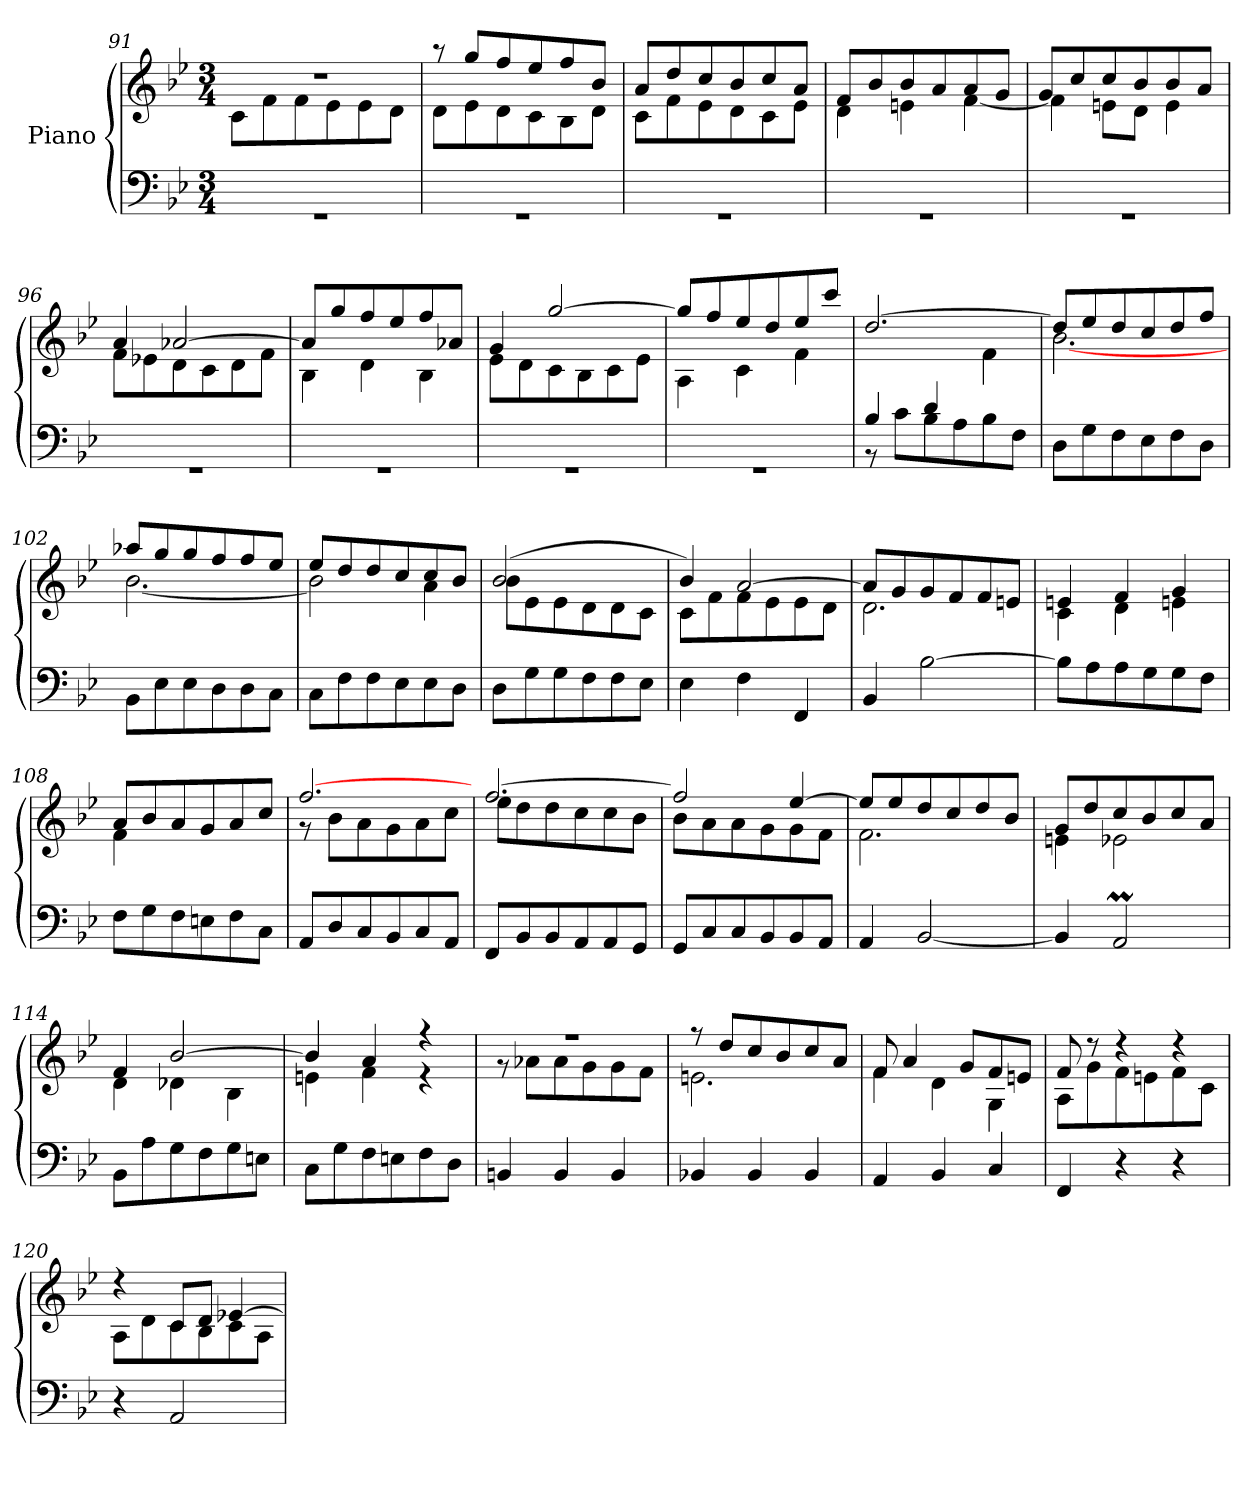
**kern	**kern
*part1	*part1
*staff2	*staff1
*I"Piano	*
*clefF4	*clefG2
*k[b-e-]	*k[b-e-]
*B-:	*B-:
*M3/4	*M3/4
=91	=91
*^	*
!LO:N:vis=1	!LO:N:vis=1	!LO:N:vis=1
*	*	*^
2.ryy	2.r	2.r	8c\L
.	.	.	8f\
.	.	.	8f\
.	.	.	8e-\
.	.	.	8e-\
.	.	.	8d\J
=92	=92	=92	=92
!LO:N:vis=1	!LO:N:vis=1	!	!
2.ryy	2.r	8r	8dL
.	.	8ggL	8e-
.	.	8ff	8d
.	.	8ee-	8c
.	.	8ff	8B-
.	.	8b-J	8dJ
=93	=93	=93	=93
!LO:N:vis=1	!LO:N:vis=1	!	!
2.ryy	2.r	8aL	8c\L
.	.	8dd	8f\
.	.	8cc	8e-\
.	.	8b-	8d\
.	.	8cc	8c\
.	.	8aJ	8e-\J
!!LO:LB:g=z	!!
=94	=94	=94	=94
!LO:N:vis=1	!LO:N:vis=1	!	!
2.ryy	2.r	8fL	4d\
.	.	8b-	.
.	.	8b-	4en\
.	.	8a	.
.	.	8a	[4f\
.	.	8gJ	.
=95	=95	=95	=95
!LO:N:vis=1	!LO:N:vis=1	!	!
2.ryy	2.r	8gL	4f\]
.	.	8cc	.
.	.	8cc	8en\L
.	.	8b-	8d\J
.	.	8b-	4e\
.	.	8aJ	.
=96	=96	=96	=96
!LO:N:vis=1	!LO:N:vis=1	!	!
2.ryy	2.r	4a/	8f\L
.	.	.	8e-X\
.	.	[2a-X/	8d\
.	.	.	8c\
.	.	.	8d\
.	.	.	8f\J
=97	=97	=97	=97
!LO:N:vis=1	!LO:N:vis=1	!	!
2.ryy	2.r	8a-/L]	4B-\
.	.	8gg/	.
.	.	8ff/	4d\
.	.	8ee-/	.
.	.	8ff/	4B-\
.	.	8a-/J	.
=98	=98	=98	=98
!LO:N:vis=1	!LO:N:vis=1	!	!
2.ryy	2.r	4g/	8e-L
.	.	.	8d
.	.	[2gg	8c
.	.	.	8B-
.	.	.	8c
.	.	.	8e-J
!!LO:LB:g=z	!!
=99	=99	=99	=99
!LO:N:vis=1	!LO:N:vis=1	!	!
2.ryy	2.r	8ggL]	4A\
.	.	8ff	.
.	.	8ee-	4c\
.	.	8dd	.
.	.	8ee-	4f\
.	.	8cccJ	.
=100	=100	=100	=100
4B-/	8r	[2.dd/	2ryy
.	8cL	.	.
4d/	8B-	.	.
.	8A	.	.
4ryy	8B-	.	4f\
.	8FJ	.	.
=101	=101	=101	=101
!LO:N:vis=1	!	!	!
2.ryy	8D\L	8dd/L]	[2.b-\
.	8G\	8ee-/	.
.	8F\	8dd/	.
.	8E-\	8cc/	.
.	8F\	8dd/	.
.	8D\J	8ff/J	.
=102	=102	=102	=102
!LO:N:vis=1	!	!	!
2.ryy	8BB-\L	8aa-XL	[2.b-\
.	8E-\	8gg	.
.	8E-\	8gg	.
.	8D\	8ff	.
.	8D\	8ff	.
.	8C\J	8ee-J	.
=103	=103	=103	=103
!LO:N:vis=1	!	!	!
2.ryy	8C\L	8ee-/L	2b-\]
.	8F\	8dd/	.
.	8F\	8dd/	.
.	8E-\	8cc/	.
.	8E-\	8cc/	4a\
.	8D\J	8b-/J	.
*v	*v	*	*
!!LO:LB:g=z	!!
=104	=104	=104
8DL	(>2b-/	8b-L
8G	.	8e-
8G	.	8e-
8F	.	8d
8F	4ryy	8d
8E-J	.	8cJ
=105	=105	=105
4E-	4b-/)	8c\L
.	.	8f\
4F	[2a/	8f\
.	.	8e-\
4FF/	.	8e-\
.	.	8d\J
=106	=106	=106
4BB-	8a/L]	2.d\
.	8g/	.
[2B-\	8g/	.
.	8f/	.
.	8f/	.
.	8en/J	.
=107	=107	=107
8B-\L]	4en/	4c\
8A\	.	.
8A\	4f/	4d\
8G\	.	.
8G\	4g/	4en\
8F\J	.	.
=108	=108	=108
8FL	8a/L	4f\
8G	8b-/	.
8F	8a/	4ryy
8En	8g/	.
8F	8a/	4ryy
8CJ	8cc/J	.
!!LO:LB:g=z	!!
=109	=109	=109
8AA/L	[2.ff/	8r
8D/	.	8b-\L
8C/	.	8a\
8BB-/	.	8g\
8C/	.	8a\
8AA/J	.	8cc\J
=110	=110	=110
8FF/L	[2.ff/	8ee-L
8BB-/	.	8dd
8BB-/	.	8dd
8AA/	.	8cc
8AA/	.	8cc
8GG/J	.	8b-J
=111	=111	=111
8GG/L	2ff/]	8b-L
8C/	.	8a
8C/	.	8a
8BB-/	.	8g
8BB-/	[4ee-/	8g
8AA/J	.	8fJ
=112	=112	=112
4AA/	8ee-/L]	2.f\
.	8ee-/	.
[2BB-/	8dd/	.
.	8cc/	.
.	8dd/	.
.	8b-/J	.
=113	=113	=113
4BB-/]	8gL	4en\
.	8dd	.
2AAm/	8cc	2e-X\
.	8b-	.
.	8cc	.
.	8aJ	.
!!LO:LB:g=z	!!
=114	=114	=114
8BB-L	4f/	4d\
8A	.	.
8G	[2b-/	4d-X\
8F	.	.
8G	.	4B-\
8EnJ	.	.
=115	=115	=115
8CL	4b-/]	4en\
8G	.	.
8F	4a/	4f\
8En	.	.
8F	4r	4r
8DJ	.	.
=116	=116	=116
!	!LO:N:vis=1	!
4BBn/	2.r	8r
.	.	8a-X\L
4BB/	.	8a-\
.	.	8g\
4BB/	.	8g\
.	.	8f\J
=117	=117	=117
4BB-X/	8r	2.en\
.	8ddL	.
4BB-/	8cc	.
.	8b-	.
4BB-/	8cc	.
.	8aJ	.
=118	=118	=118
4AA/	8f/	4f\
.	4a/	.
4BB-/	.	4d\
.	8gL	.
4C/	8f	4G\
.	8enJ	.
!!LO:LB:g=z	!!
=119	=119	=119
4FF/	8f/	8A\L
.	8r	8g\
4r	4r	8f\
.	.	8en\
4r	4r	8f\
.	.	8c\J
=120	=120	=120
4r	4r	8A\L
.	.	8d\
2AA/	8cL	8c\
.	8dJ	8B-\
.	[4e-X/	8c\
.	.	8A\J
*	*v	*v
=	=
*-	*-
